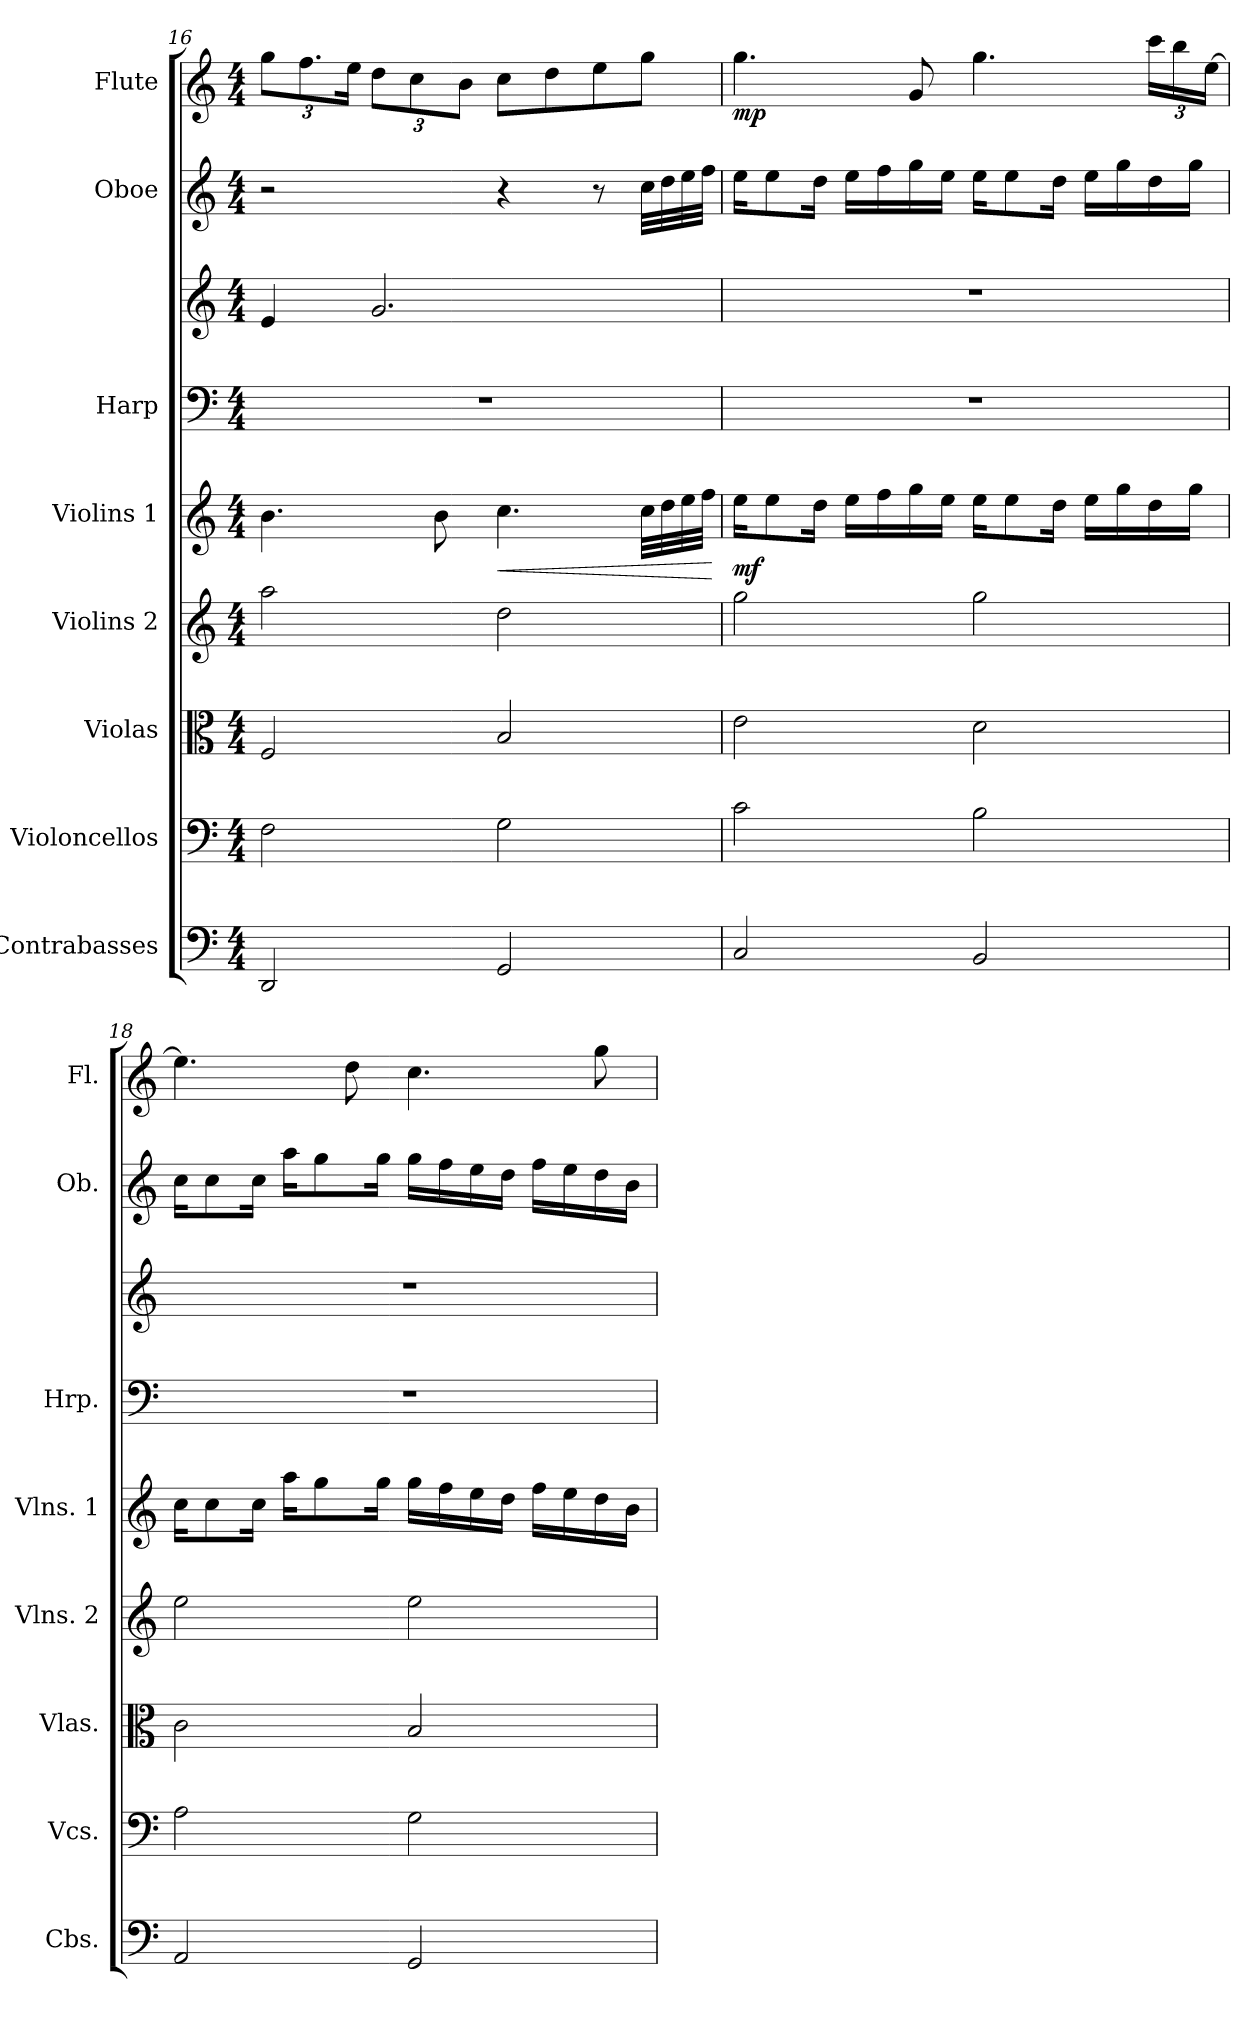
**kern	**kern	**kern	**kern	**kern	**dynam	**kern	**kern	**kern	**kern	**dynam
*part8	*part7	*part6	*part5	*part4	*part4	*part3	*part3	*part2	*part1	*part1
*staff9	*staff8	*staff7	*staff6	*staff5	*staff5	*staff4	*staff3	*staff2	*staff1	*staff1
*I"Contrabasses	*I"Violoncellos	*I"Violas	*I"Violins 2	*I"Violins 1	*	*I"Harp	*	*I"Oboe	*I"Flute	*
*I'Cbs.	*I'Vcs.	*I'Vlas.	*I'Vlns. 2	*I'Vlns. 1	*	*I'Hrp.	*	*I'Ob.	*I'Fl.	*
!!LO:PB:g=z
*clefF4	*clefF4	*clefC3	*clefG2	*clefG2	*	*clefF4	*clefG2	*clefG2	*clefG2	*
*ITrd7c12	*	*	*	*	*	*	*	*	*	*
*k[]	*k[]	*k[]	*k[]	*k[]	*	*k[]	*k[]	*k[]	*k[]	*
*M4/4	*M4/4	*M4/4	*M4/4	*M4/4	*	*M4/4	*M4/4	*M4/4	*M4/4	*
*	*	*	*	*	*	*	*	*	*Xbrackettup	*
=16	=16	=16	=16	=16	=16	=16	=16	=16	=16	=16
2DDD/	2F\	2F/	2aa\	4.b\	.	1r	4e/	2r	12gg\L	.
.	.	.	.	.	.	.	.	.	12.ff\	.
.	.	.	.	.	.	.	.	.	24ee\Jk	.
.	.	.	.	.	.	.	2.g/	.	12dd\L	.
.	.	.	.	.	.	.	.	.	12cc\	.
.	.	.	.	8b\	.	.	.	.	.	.
.	.	.	.	.	.	.	.	.	12b\J	.
!	!	!	!	!	!LO:HP:b	!	!	!	!	!
2GGG/	2G\	2B/	2dd\	4.cc\	<	.	.	4r	8cc\L	.
.	.	.	.	.	.	.	.	.	8dd\	.
.	.	.	.	.	.	.	.	8r	8ee\	.
.	.	.	.	32cc\LLL	.	.	.	32cc\LLL	8gg\J	.
.	.	.	.	32dd\	.	.	.	32dd\	.	.
.	.	.	.	32ee\	.	.	.	32ee\	.	.
.	.	.	.	32ff\JJJ	.	.	.	32ff\JJJ	.	.
.	.	.	.	.	[	.	.	.	.	.
=17	=17	=17	=17	=17	=17	=17	=17	=17	=17	=17
!	!	!	!	!	!LO:DY:b	!	!	!	!	!LO:DY:b
2CC/	2c\	2e\	2gg\	16ee\KL	mf	1r	1r	16ee\KL	4.gg\	mp
.	.	.	.	8ee\	.	.	.	8ee\	.	.
.	.	.	.	16dd\Jk	.	.	.	16dd\Jk	.	.
.	.	.	.	16ee\LL	.	.	.	16ee\LL	.	.
.	.	.	.	16ff\	.	.	.	16ff\	.	.
.	.	.	.	16gg\	.	.	.	16gg\	8g/	.
.	.	.	.	16ee\JJ	.	.	.	16ee\JJ	.	.
2BBB/	2B\	2d\	2gg\	16ee\KL	.	.	.	16ee\KL	4.gg\	.
.	.	.	.	8ee\	.	.	.	8ee\	.	.
.	.	.	.	16dd\Jk	.	.	.	16dd\Jk	.	.
.	.	.	.	16ee\LL	.	.	.	16ee\LL	.	.
.	.	.	.	16gg\	.	.	.	16gg\	.	.
.	.	.	.	16dd\	.	.	.	16dd\	24ccc\LL	.
.	.	.	.	.	.	.	.	.	24bb\	.
.	.	.	.	16gg\JJ	.	.	.	16gg\JJ	.	.
.	.	.	.	.	.	.	.	.	[24ee\JJ	.
!!LO:PB:g=z
=18	=18	=18	=18	=18	=18	=18	=18	=18	=18	=18
2AAA/	2A\	2c\	2ee\	16cc\KL	.	1r	1r	16cc\KL	4.ee\]	.
.	.	.	.	8cc\	.	.	.	8cc\	.	.
.	.	.	.	16cc\Jk	.	.	.	16cc\Jk	.	.
.	.	.	.	16aa\KL	.	.	.	16aa\KL	.	.
.	.	.	.	8gg\	.	.	.	8gg\	.	.
.	.	.	.	.	.	.	.	.	8dd\	.
.	.	.	.	16gg\Jk	.	.	.	16gg\Jk	.	.
2GGG/	2G\	2B/	2ee\	16gg\LL	.	.	.	16gg\LL	4.cc\	.
.	.	.	.	16ff\	.	.	.	16ff\	.	.
.	.	.	.	16ee\	.	.	.	16ee\	.	.
.	.	.	.	16dd\JJ	.	.	.	16dd\JJ	.	.
.	.	.	.	16ff\LL	.	.	.	16ff\LL	.	.
.	.	.	.	16ee\	.	.	.	16ee\	.	.
.	.	.	.	16dd\	.	.	.	16dd\	8gg\	.
.	.	.	.	16b\JJ	.	.	.	16b\JJ	.	.
=	=	=	=	=	=	=	=	=	=	=
*-	*-	*-	*-	*-	*-	*-	*-	*-	*-	*-
